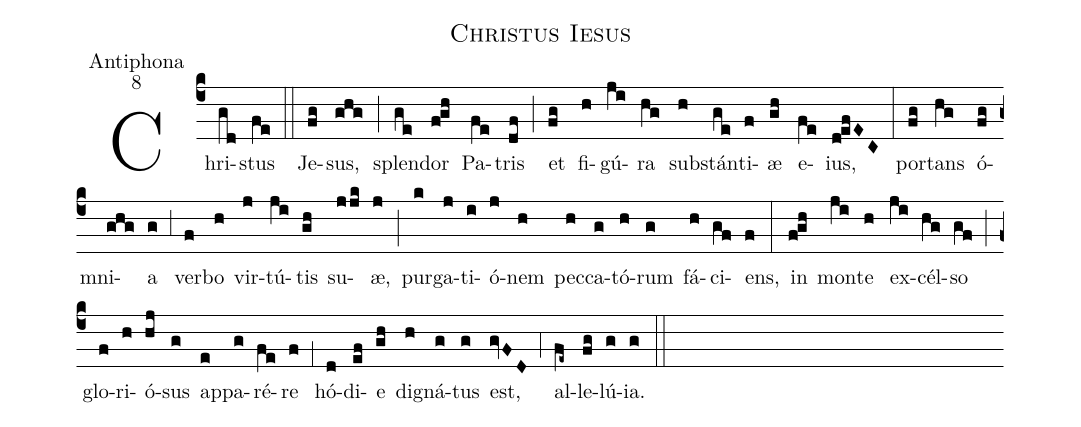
name:Christus Iesus;
office-part:Antiphona;
mode:8;
%%
(c4) Chri(gd)stus(fe) (::)
Je(fg)sus,(ghg) (;) splen(ge)dor(f!gh) Pa(fe)tris(df) (;) et(fg) fi(h)gú(ji)ra(hg) sub(h)stán(ge)ti(f)æ(gh) e(fe)ius,(d!efEC) (:)
por(fg)tans(hg) ó(fg)mni(ghg)a(g) (,3) ver(f)bo(h) vir(j)tú(ji)tis(gh) su(jjk)æ,(j) (;) pur(k)ga(j)ti(i)ó(j)nem(h) pec(h)ca(g)tó(h)rum(g) fá(h)ci(gf)ens,(f) (:)
in(f!gh) mon(ji)te(h) ex(ji)cél(hg)so(gf) (;) glo(f)ri(h)ó(hj)sus(g) ap(e)pa(g)ré(fe)re(f) (,1) hó(d)di(ef)e(gh) di(h)gná(g)tus(g) est,(gvFD) (,4) al(fe~)le(fg)lú(g)ia.(g) (::)
